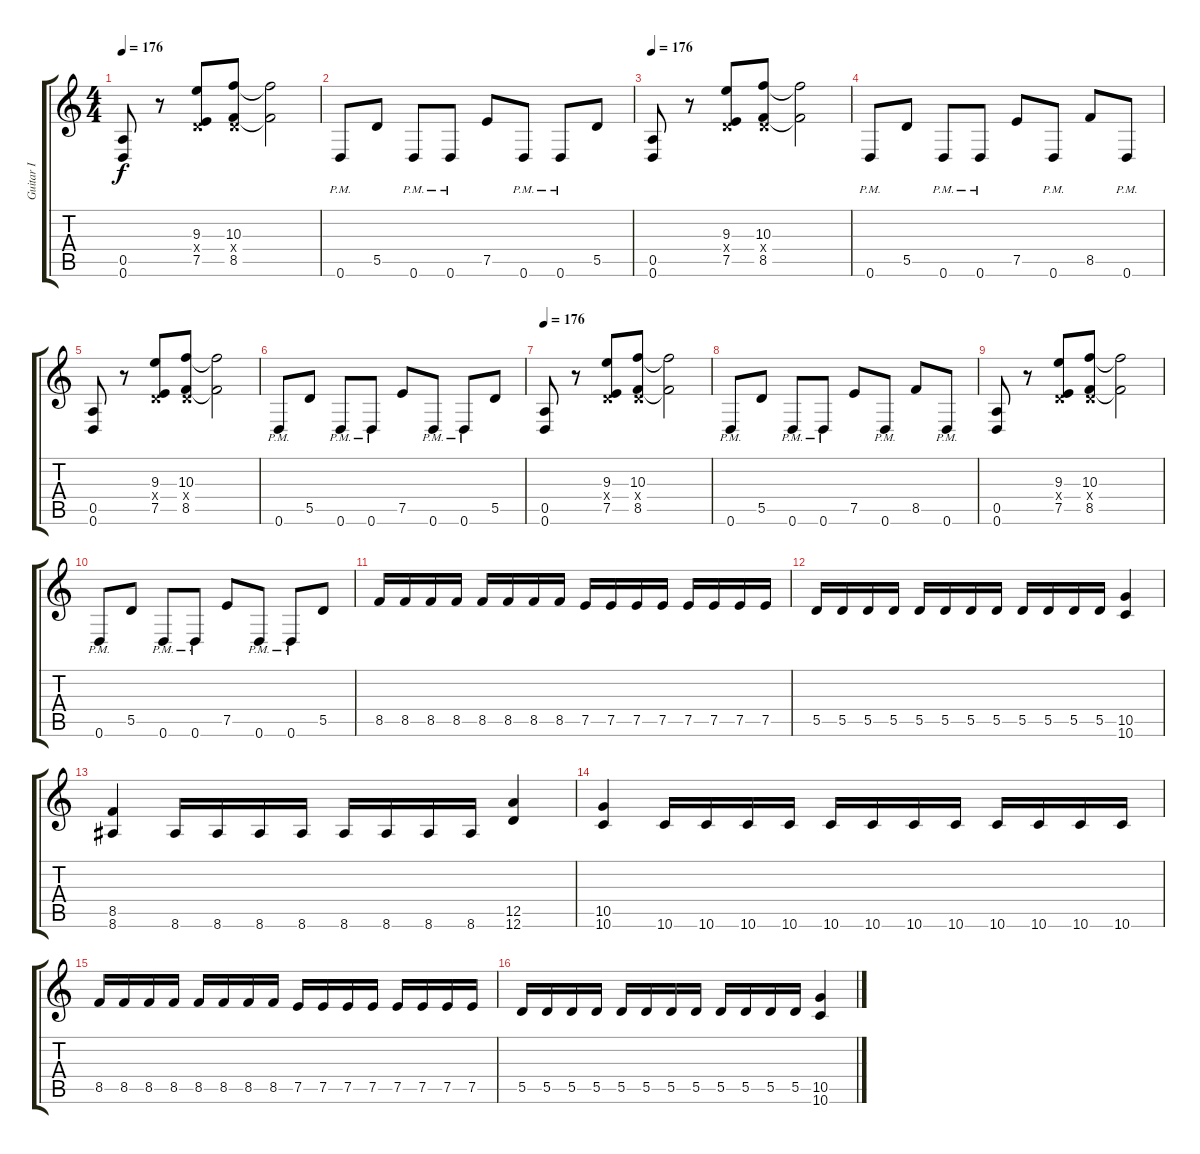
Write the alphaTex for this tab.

\track ("Guitar I" "Guitar I") {instrument distortionguitar}
\staff {score tabs}
\tuning (E4 B3 G3 D3 A2 D2) {hide}
\ts (4 4)
\tempo 176
\clef g2
\ks c
(0.5 0.6).8{dy f} r.8 (9.3 0.4{x} 7.5).8 (10.3 0.4{x} 8.5).8 (10.3{t} 8.5{t}).2 |
0.6{pm}.8 5.5.8 0.6{pm}.8 0.6{pm}.8 7.5.8 0.6{pm}.8 0.6{pm}.8 5.5.8 |
\tempo 176
(0.5 0.6).8 r.8 (9.3 0.4{x} 7.5).8 (10.3 0.4{x} 8.5).8 (10.3{t} 8.5{t}).2 |
0.6{pm}.8 5.5.8 0.6{pm}.8 0.6{pm}.8 7.5.8 0.6{pm}.8 8.5.8 0.6{pm}.8 |
(0.5 0.6).8 r.8 (9.3 0.4{x} 7.5).8 (10.3 0.4{x} 8.5).8 (10.3{t} 8.5{t}).2 |
0.6{pm}.8 5.5.8 0.6{pm}.8 0.6{pm}.8 7.5.8 0.6{pm}.8 0.6{pm}.8 5.5.8 |
\tempo 176
(0.5 0.6).8 r.8 (9.3 0.4{x} 7.5).8 (10.3 0.4{x} 8.5).8 (10.3{t} 8.5{t}).2 |
0.6{pm}.8 5.5.8 0.6{pm}.8 0.6{pm}.8 7.5.8 0.6{pm}.8 8.5.8 0.6{pm}.8 |
(0.5 0.6).8 r.8 (9.3 0.4{x} 7.5).8 (10.3 0.4{x} 8.5).8 (10.3{t} 8.5{t}).2 |
0.6{pm}.8 5.5.8 0.6{pm}.8 0.6{pm}.8 7.5.8 0.6{pm}.8 0.6{pm}.8 5.5.8 |
\section ("" "")
8.5.16 8.5.16 8.5.16 8.5.16 8.5.16 8.5.16 8.5.16 8.5.16 7.5.16 7.5.16 7.5.16 7.5.16 7.5.16 7.5.16 7.5.16 7.5.16 |
5.5.16 5.5.16 5.5.16 5.5.16 5.5.16 5.5.16 5.5.16 5.5.16 5.5.16 5.5.16 5.5.16 5.5.16 (10.5 10.6).4 |
(8.5 8.6).4 8.6.16 8.6.16 8.6.16 8.6.16 8.6.16 8.6.16 8.6.16 8.6.16 (12.5 12.6).4 |
(10.5 10.6).4 10.6.16 10.6.16 10.6.16 10.6.16 10.6.16 10.6.16 10.6.16 10.6.16 10.6.16 10.6.16 10.6.16 10.6.16 |
8.5.16 8.5.16 8.5.16 8.5.16 8.5.16 8.5.16 8.5.16 8.5.16 7.5.16 7.5.16 7.5.16 7.5.16 7.5.16 7.5.16 7.5.16 7.5.16 |
5.5.16 5.5.16 5.5.16 5.5.16 5.5.16 5.5.16 5.5.16 5.5.16 5.5.16 5.5.16 5.5.16 5.5.16 (10.5 10.6).4
